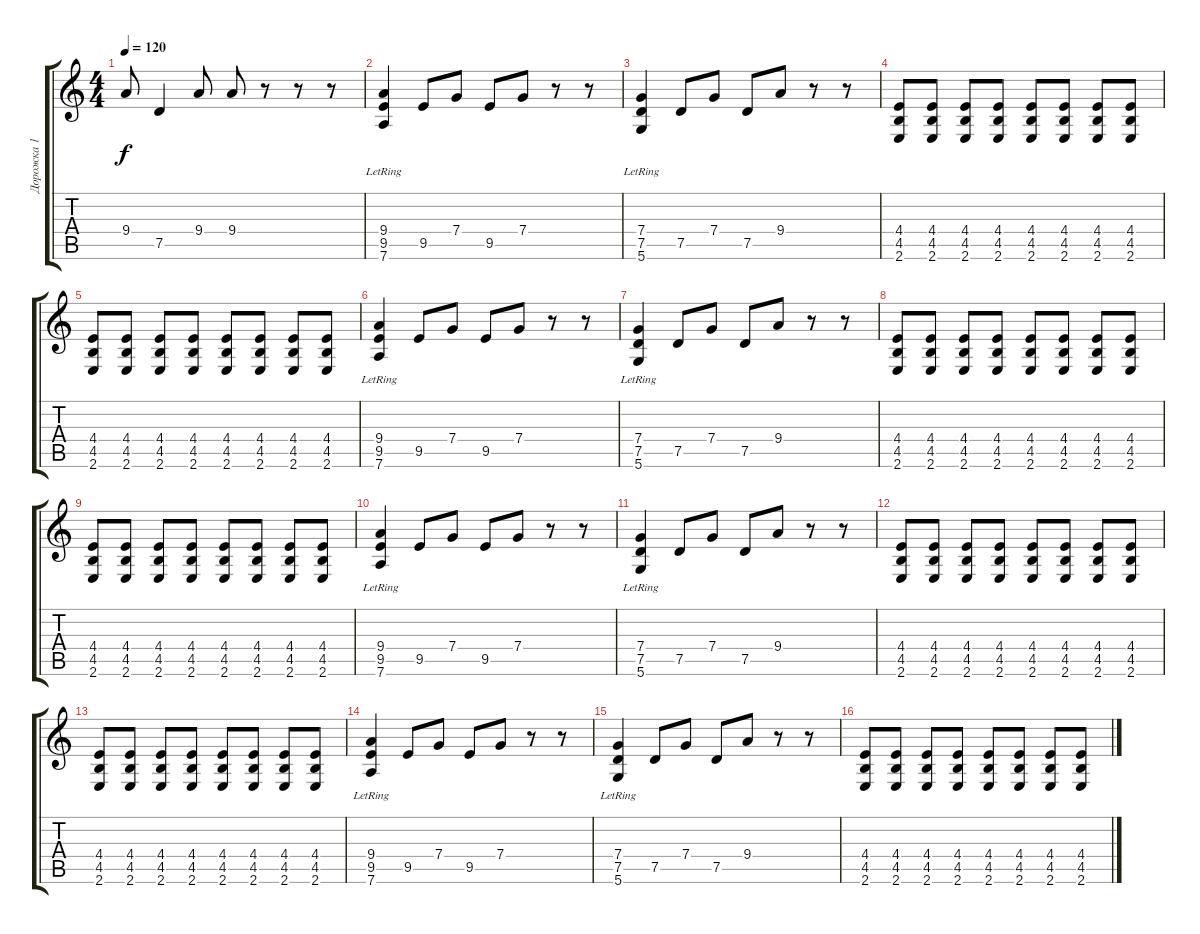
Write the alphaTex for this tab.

\track ("Дорожка 1" "Дорожка 1") {instrument distortionguitar}
\staff {score tabs}
\tuning (D4 A3 F3 C3 G2 D2) {hide}
\ts (4 4)
\tempo 120
\clef g2
\ks c
9.4.8{dy f} 7.5.4 9.4.8 9.4.8 r.8 r.8 r.8 |
(9.4 9.5{lr} 7.6{lr}).4{volume 16} 9.5.8{volume 12} 7.4.8 9.5.8 7.4.8 r.8 r.8 |
(7.4 7.5{lr} 5.6{lr}).4{volume 16} 7.5.8{volume 12} 7.4.8 7.5.8 9.4.8 r.8 r.8 |
(4.4 4.5 2.6).8{volume 16} (4.4 4.5 2.6).8 (4.4 4.5 2.6).8 (4.4 4.5 2.6).8 (4.4 4.5 2.6).8 (4.4 4.5 2.6).8 (4.4 4.5 2.6).8 (4.4 4.5 2.6).8 |
(4.4 4.5 2.6).8 (4.4 4.5 2.6).8 (4.4 4.5 2.6).8 (4.4 4.5 2.6).8 (4.4 4.5 2.6).8 (4.4 4.5 2.6).8 (4.4 4.5 2.6).8 (4.4 4.5 2.6).8 |
(9.4 9.5{lr} 7.6{lr}).4 9.5.8{volume 12} 7.4.8 9.5.8 7.4.8 r.8 r.8 |
(7.4 7.5{lr} 5.6{lr}).4{volume 16} 7.5.8{volume 12} 7.4.8 7.5.8 9.4.8 r.8 r.8 |
(4.4 4.5 2.6).8{volume 16} (4.4 4.5 2.6).8 (4.4 4.5 2.6).8 (4.4 4.5 2.6).8 (4.4 4.5 2.6).8 (4.4 4.5 2.6).8 (4.4 4.5 2.6).8 (4.4 4.5 2.6).8 |
(4.4 4.5 2.6).8 (4.4 4.5 2.6).8 (4.4 4.5 2.6).8 (4.4 4.5 2.6).8 (4.4 4.5 2.6).8 (4.4 4.5 2.6).8 (4.4 4.5 2.6).8 (4.4 4.5 2.6).8 |
(9.4 9.5{lr} 7.6{lr}).4{volume 16} 9.5.8{volume 12} 7.4.8 9.5.8 7.4.8 r.8 r.8 |
(7.4 7.5{lr} 5.6{lr}).4{volume 16} 7.5.8{volume 12} 7.4.8 7.5.8 9.4.8 r.8 r.8 |
(4.4 4.5 2.6).8{volume 16} (4.4 4.5 2.6).8 (4.4 4.5 2.6).8 (4.4 4.5 2.6).8 (4.4 4.5 2.6).8 (4.4 4.5 2.6).8 (4.4 4.5 2.6).8 (4.4 4.5 2.6).8 |
(4.4 4.5 2.6).8 (4.4 4.5 2.6).8 (4.4 4.5 2.6).8 (4.4 4.5 2.6).8 (4.4 4.5 2.6).8 (4.4 4.5 2.6).8 (4.4 4.5 2.6).8 (4.4 4.5 2.6).8 |
(9.4 9.5{lr} 7.6{lr}).4 9.5.8{volume 12} 7.4.8 9.5.8 7.4.8 r.8 r.8 |
(7.4 7.5{lr} 5.6{lr}).4{volume 16} 7.5.8{volume 12} 7.4.8 7.5.8 9.4.8 r.8 r.8 |
(4.4 4.5 2.6).8{volume 10} (4.4 4.5 2.6).8 (4.4 4.5 2.6).8 (4.4 4.5 2.6).8 (4.4 4.5 2.6).8 (4.4 4.5 2.6).8 (4.4 4.5 2.6).8 (4.4 4.5 2.6).8
